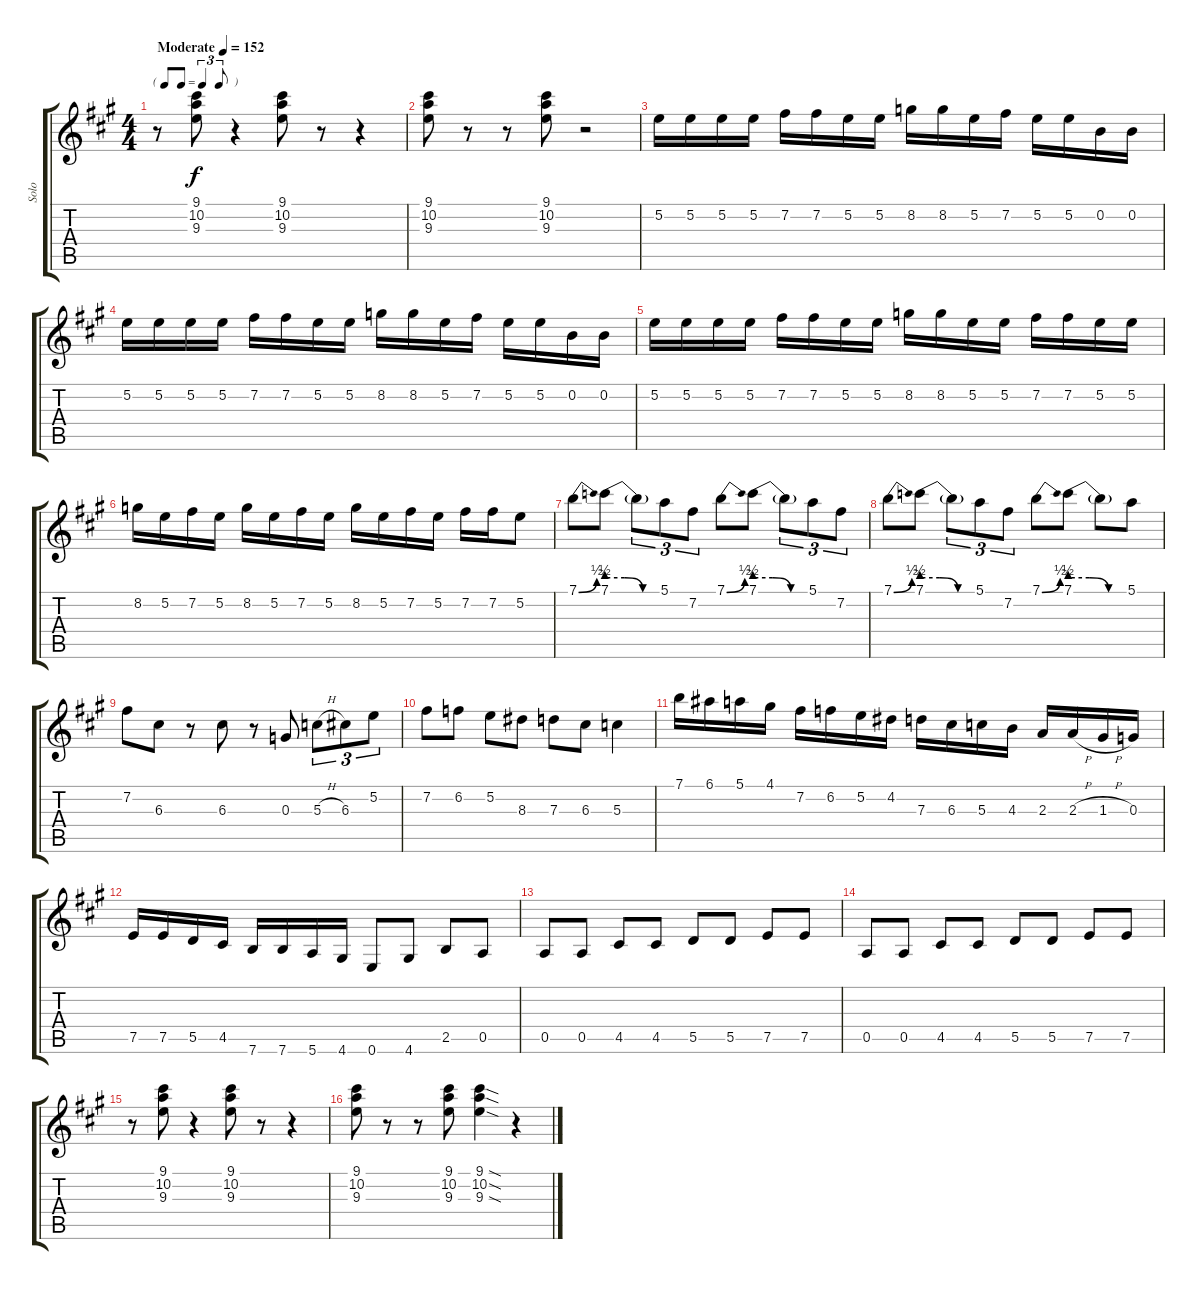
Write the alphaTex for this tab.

\track ("Solo" "Solo") {instrument electricguitarjazz}
\staff {score tabs}
\tuning (E4 B3 G3 D3 A2 E2) {hide}
\ts (4 4)
\tf triplet8th
\tempo (152 "Moderate")
\clef g2
\ks a
r.8{dy f instrument electricguitarjazz} (9.1 10.2 9.3).8 r.4 (9.1 10.2 9.3).8 r.8 r.4 |
(9.1 10.2 9.3).8 r.8 r.8 (9.1 10.2 9.3).8 r.2 |
5.2.16{volume 15} 5.2.16 5.2.16 5.2.16 7.2.16 7.2.16 5.2.16 5.2.16 8.2.16 8.2.16 5.2.16 7.2.16 5.2.16 5.2.16 0.2.16 0.2.16 |
5.2.16 5.2.16 5.2.16 5.2.16 7.2.16 7.2.16 5.2.16 5.2.16 8.2.16 8.2.16 5.2.16 7.2.16 5.2.16 5.2.16 0.2.16 0.2.16 |
5.2.16 5.2.16 5.2.16 5.2.16 7.2.16 7.2.16 5.2.16 5.2.16 8.2.16 8.2.16 5.2.16 5.2.16 7.2.16 7.2.16 5.2.16 5.2.16 |
8.2.16 5.2.16 7.2.16 5.2.16 8.2.16 5.2.16 7.2.16 5.2.16 8.2.16 5.2.16 7.2.16 5.2.16 7.2.16 7.2.16 5.2.8 |
7.1{be (bend 0 0 60 2)}.8 7.1{be (custom 0 2 20 2 40 0 60 0)}.8 7.1{t}.8{tu (3 2)} 5.1.8{tu (3 2)} 7.2.8{tu (3 2)} 7.1{be (bend 0 0 60 2)}.8 7.1{be (custom 0 2 20 2 40 0 60 0)}.8 7.1{t}.8{tu (3 2)} 5.1.8{tu (3 2)} 7.2.8{tu (3 2)} |
7.1{be (bend 0 0 60 2)}.8 7.1{be (custom 0 2 20 2 40 0 60 0)}.8 7.1{t}.8{tu (3 2)} 5.1.8{tu (3 2)} 7.2.8{tu (3 2)} 7.1{be (bend 0 0 60 2)}.8 7.1{be (custom 0 2 20 2 40 0 60 0)}.8 7.1{t}.8 5.1.8 |
7.2.8 6.3.8 r.8 6.3.8 r.8 0.3.8 5.3{h}.8{tu (3 2)} 6.3.8{tu (3 2)} 5.2.8{tu (3 2)} |
7.2.8 6.2.8 5.2.8 8.3.8 7.3.8 6.3.8 5.3.4 |
7.1.16 6.1.16 5.1.16 4.1.16 7.2.16 6.2.16 5.2.16 4.2.16 7.3.16 6.3.16 5.3.16 4.3.16 2.3.16 2.3{h}.16 1.3{h}.16 0.3.16 |
7.5.16 7.5.16 5.5.16 4.5.16 7.6.16 7.6.16 5.6.16 4.6.16 0.6.8 4.6.8 2.5.8 0.5.8 |
0.5.8 0.5.8 4.5.8 4.5.8 5.5.8 5.5.8 7.5.8 7.5.8 |
0.5.8 0.5.8 4.5.8 4.5.8 5.5.8 5.5.8 7.5.8 7.5.8 |
r.8{volume 13} (9.1 10.2 9.3).8 r.4 (9.1 10.2 9.3).8 r.8 r.4 |
(9.1 10.2 9.3).8 r.8 r.8 (9.1 10.2 9.3).8 (9.1{sod} 10.2{sod} 9.3{sod}).4 r.4
